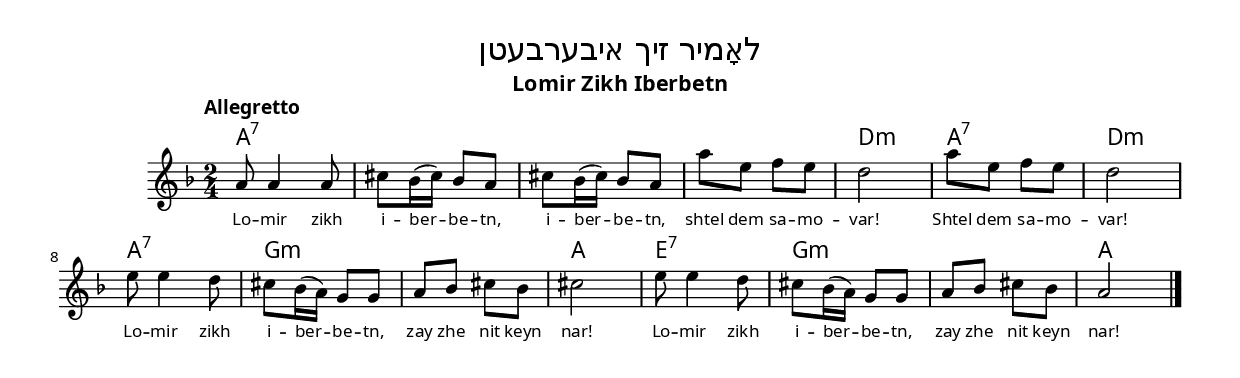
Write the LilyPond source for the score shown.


\header {
  title = "לאָמיר זיך איבערבעטן"
  subtitle = "Lomir Zikh Iberbetn"
  }
\version "2.18.2"
\language "english"
#(set-global-staff-size 17)

end =
  #(define-music-function
    (parser location signature)
    (fraction?)
  #{
    \once \omit Staff.TimeSignature \time #signature
  #})

\layout {
  \context {  % Use Typewriter font for chord symbols
    \ChordNames {
      \set chordChanges = ##t
      \override ChordName.font-family = #'typewriter
      }
    }
  \context {  % Change font size for lyrics
    \Lyrics {
      \override LyricText.font-size = #'-1
      }
    }
  \context {  % Beam according to rhythm
    \Staff {
      \set Timing.beamExceptions = #'()
      }
    }
  }

\paper {      % Load fonts
  fonts = #
  (make-pango-font-tree
   "Linux Libertine"
   "Linux Biolinum"
   "Courier 10 Pitch"
   (/ (* staff-height pt) 2.5)
    )
  bookTitleMarkup = \markup {
    \override #'(baseline-skip . 3.5)
    \column {
      \fill-line { \fromproperty #'header:dedication }
      \override #'(baseline-skip . 3.5)
      \column {
        \fill-line {
          \override #'(font-name . "Drugulin CLM")
          \huge \larger \larger \bold
          \fromproperty #'header:title
          }
        \fill-line {
          \large \bold
          \fromproperty #'header:subtitle
          }
        \fill-line {
          \smaller \bold
          \fromproperty #'header:subsubtitle
          }
        \fill-line {
          \fromproperty #'header:meter
          \fromproperty #'header:arranger
          }
          \fill-line {
          \override #'(font-name . "Drugulin CLM")
          \fromproperty #'header:composer
          { \large \bold \fromproperty #'header:instrument }
          \override #'(font-name . "Drugulin CLM")
          \fromproperty #'header:poet
          }
        }
      }
    }
    scoreTitleMarkup = \markup {
      \column {
      \on-the-fly \print-all-headers { \bookTitleMarkup \hspace #1 }
      \fill-line {
        \null
        \override #'(font-name . "Drugulin CLM")
        \huge
        \lower #5
        \fromproperty #'header:piece
        }
      }
    }
  }

mel = \relative g'{ 
  a8 a4 a8 |
  cs bf16( cs) bf8 a |
  cs bf16( cs) bf8 a |
  a' e f e |
  d2 |
  a'8 e f e |
  d2 |
  \repeat unfold 2 {e8 e4 d8 |
    cs bf16( a) g8 g |
    a bf cs bf |
  }
  \alternative{
    { cs2 |}
    { a2}
  }
}

acc = \chordmode { 
  \repeat unfold 4 { a2:7 | }
  d:m |
  a:7 |
  d:m |
  a:7 |
  g:m |
  g:m |
  a |
  e:7 |
  g:m |
  g:m |
  a
}

\score {
  <<
    \new ChordNames {
        \acc
    }
    \new Staff {
      \clef treble
      \key a \phrygian
      \time 2/4
      \tempo Allegretto
      \new Voice = "melody" {
        \mel
      \bar "|."

      }
    }
    \new Lyrics \lyricsto "melody" {
      Lo -- mir zikh i -- ber -- be -- tn,
      i -- ber -- be -- tn,
      shtel dem sa -- mo -- var!
      Shtel dem sa -- mo -- var!
      \repeat unfold 2 { 
        Lo -- mir zikh i -- ber -- be -- tn,
        zay zhe nit keyn nar! 
      }
    }
  >>
}
